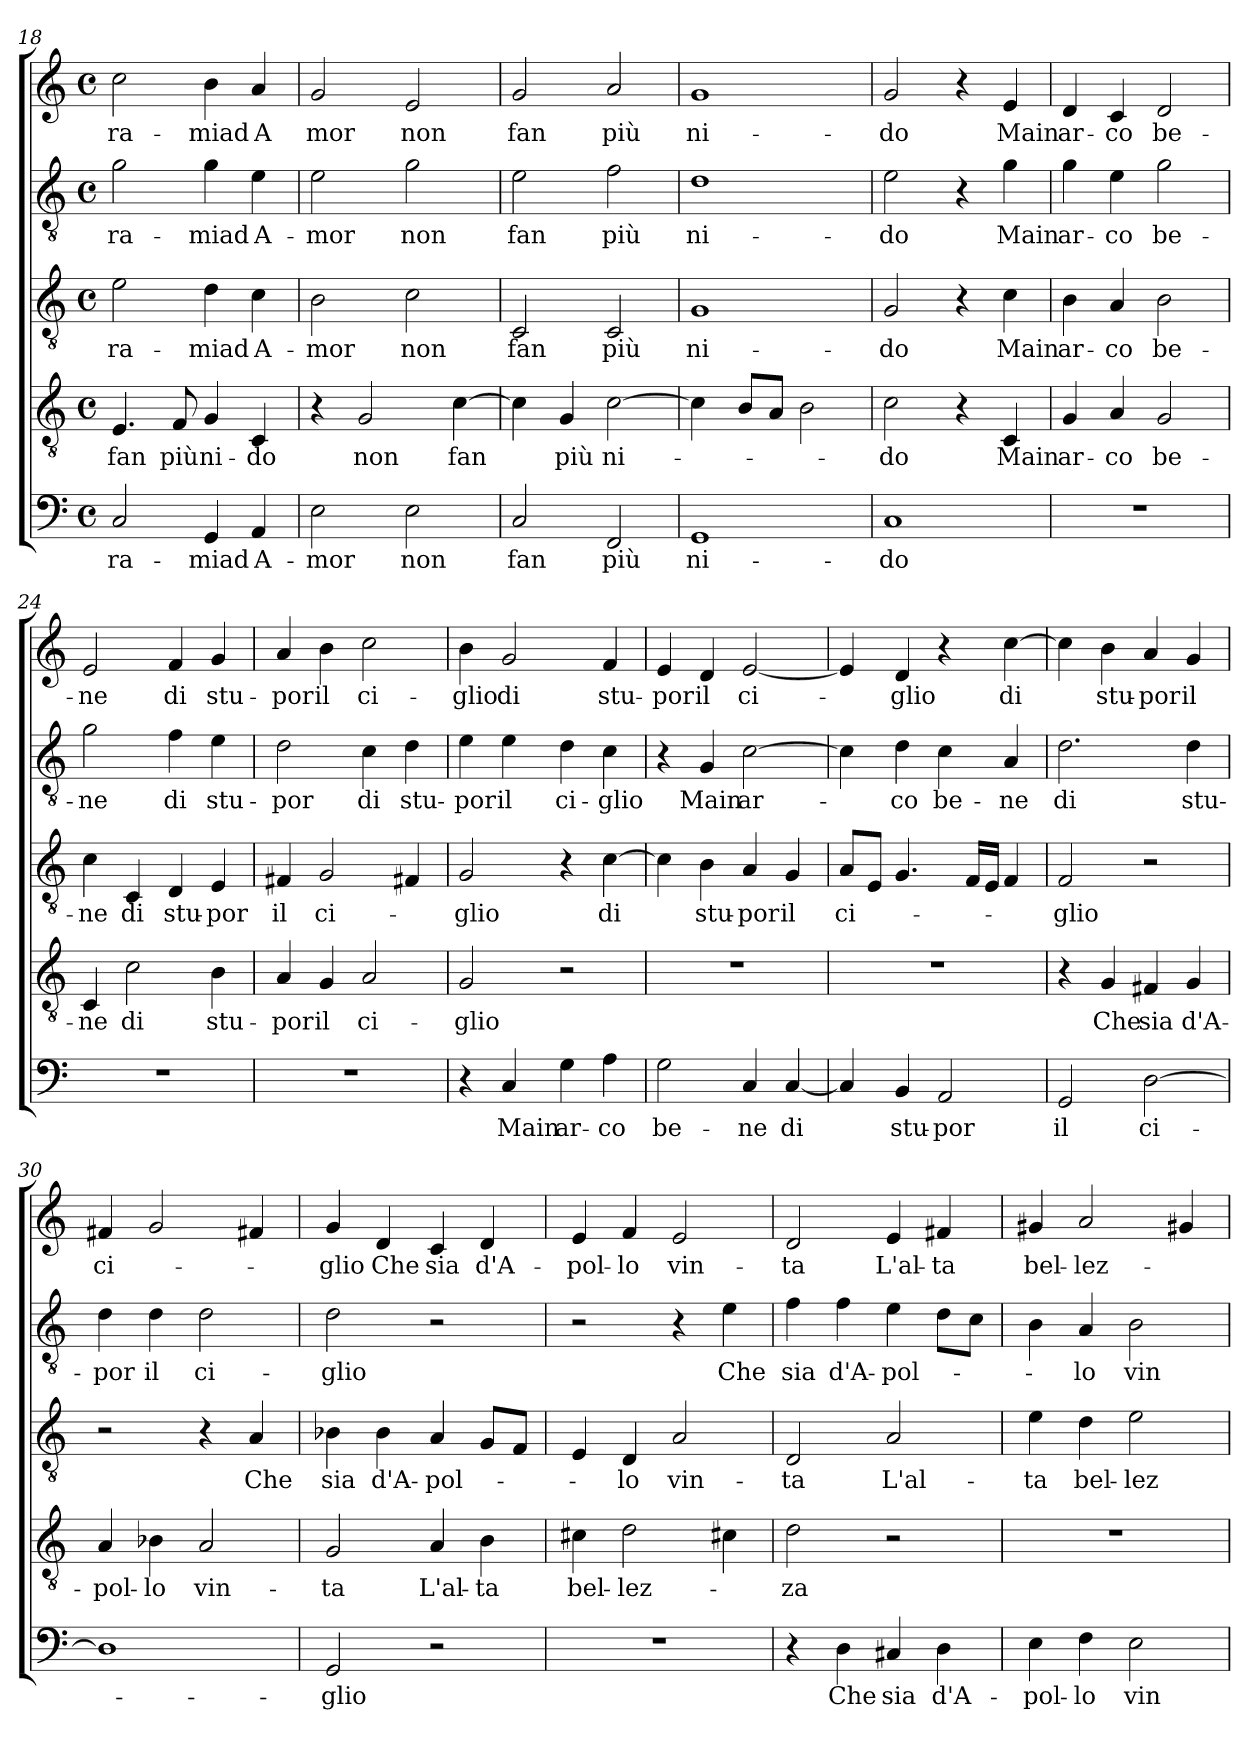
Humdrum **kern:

**kern	**text	**kern	**text	**kern	**text	**kern	**text	**kern	**text
*part5	*part5	*part4	*part4	*part3	*part3	*part2	*part2	*part1	*part1
*staff5	*staff5	*staff4	*staff4	*staff3	*staff3	*staff2	*staff2	*staff1	*staff1
*clefF4	*	*clefGv2	*	*clefGv2	*	*clefGv2	*	*clefG2	*
*k[]	*	*k[]	*	*k[]	*	*k[]	*	*k[]	*
*C:	*	*C:	*	*C:	*	*C:	*	*C:	*
*M4/4	*	*M4/4	*	*M4/4	*	*M4/4	*	*M4/4	*
*met(c)	*	*met(c)	*	*met(c)	*	*met(c)	*	*met(c)	*
=18	=18	=18	=18	=18	=18	=18	=18	=18	=18
2C/	ra-	4.E/	fan	2e\	ra-	2g\	ra-	2cc\	ra-
.	.	8F/	più	.	.	.	.	.	.
4GG/	-miad	4G/	ni-	4d\	-miad	4g\	-miad	4b\	-miad
4AA/	A-	4C/	-do	4c\	A-	4e\	A-	4a/	A
=19	=19	=19	=19	=19	=19	=19	=19	=19	=19
2E\	-mor	4r	.	2B\	-mor	2e\	-mor	2g/	mor
.	.	2G/	non	.	.	.	.	.	.
2E\	non	.	.	2c\	non	2g\	non	2e/	non
.	.	[4c\	fan	.	.	.	.	.	.
=20	=20	=20	=20	=20	=20	=20	=20	=20	=20
2C/	fan	4c\]	.	2C/	fan	2e\	fan	2g/	fan
.	.	4G/	più	.	.	.	.	.	.
2FF/	più	[2c\	ni-	2C/	più	2f\	più	2a/	più
!!LO:LB:g=z
=21	=21	=21	=21	=21	=21	=21	=21	=21	=21
1GG	ni-	4c\]	.	1G	ni-	1d	ni-	1g	ni-
.	.	8B/L	.	.	.	.	.	.	.
.	.	8A/J	.	.	.	.	.	.	.
.	.	2B\	.	.	.	.	.	.	.
=22	=22	=22	=22	=22	=22	=22	=22	=22	=22
1C	-do	2c\	-do	2G/	-do	2e\	-do	2g/	-do
.	.	4r	.	4r	.	4r	.	4r	.
.	.	4C/	Main	4c\	Main	4g\	Main	4e/	Main
=23	=23	=23	=23	=23	=23	=23	=23	=23	=23
1r	.	4G/	ar-	4B\	ar-	4g\	ar-	4d/	ar-
.	.	4A/	-co	4A/	-co	4e\	-co	4c/	-co
.	.	2G/	be-	2B\	be-	2g\	be-	2d/	be-
=24	=24	=24	=24	=24	=24	=24	=24	=24	=24
1r	.	4C/	-ne	4c\	-ne	2g\	-ne	2e/	-ne
.	.	2c\	di	4C/	di	.	.	.	.
.	.	.	.	4D/	stu-	4f\	di	4f/	di
.	.	4B\	stu-	4E/	-por	4e\	stu-	4g/	stu-
=25	=25	=25	=25	=25	=25	=25	=25	=25	=25
1r	.	4A/	-por	4F#X/	il	2d\	-por	4a/	-por
.	.	4G/	il	2G/	ci-	.	.	4b\	il
.	.	2A/	ci-	.	.	4c\	di	2cc\	ci-
.	.	.	.	4F#X/	.	4d\	stu-	.	.
!!LO:LB:g=z
=26	=26	=26	=26	=26	=26	=26	=26	=26	=26
4r	.	2G/	-glio	2G/	-glio	4e\	-por	4b\	-glio
4C/	Main	.	.	.	.	4e\	il	2g/	di
4G\	ar-	2r	.	4r	.	4d\	ci-	.	.
4A\	-co	.	.	[4c\	di	4c\	-glio	4f/	stu-
=27	=27	=27	=27	=27	=27	=27	=27	=27	=27
2G\	be-	1r	.	4c\]	.	4r	.	4e/	-por
.	.	.	.	4B\	stu-	4G/	Main	4d/	il
4C/	-ne	.	.	4A/	-por	[2c\	ar-	[2e/	ci-
[4C/	di	.	.	4G/	il	.	.	.	.
=28	=28	=28	=28	=28	=28	=28	=28	=28	=28
4C/]	.	1r	.	8A/L	ci-	4c\]	.	4e/]	.
.	.	.	.	8E/J	.	.	.	.	.
4BB/	stu-	.	.	4.G/	.	4d\	-co	4d/	-glio
2AA/	-por	.	.	.	.	4c\	be-	4r	.
.	.	.	.	16F/LL	.	.	.	.	.
.	.	.	.	16E/JJ	.	.	.	.	.
.	.	.	.	4F/	.	4A/	-ne	[4cc\	di
=29	=29	=29	=29	=29	=29	=29	=29	=29	=29
2GG/	il	4r	.	2F/	-glio	2.d\	di	4cc\]	.
.	.	4G/	Che	.	.	.	.	4b\	stu-
[2D\	ci-	4F#X/	sia	2r	.	.	.	4a/	-por
.	.	4G/	d'A-	.	.	4d\	stu-	4g/	il
=30	=30	=30	=30	=30	=30	=30	=30	=30	=30
1D]	.	4A/	-pol-	2r	.	4d\	-por	4f#X/	ci-
.	.	4B-X\	-lo	.	.	4d\	il	2g/	.
.	.	2A/	vin-	4r	.	2d\	ci-	.	.
.	.	.	.	4A/	Che	.	.	4f#X/	.
!!LO:PB:g=z
=31	=31	=31	=31	=31	=31	=31	=31	=31	=31
2GG/	-glio	2G/	-ta	4B-X\	sia	2d\	-glio	4g/	-glio
.	.	.	.	4B-\	d'A-	.	.	4d/	Che
2r	.	4A/	L'al-	4A/	-pol-	2r	.	4c/	sia
.	.	4B\	-ta	8G/L	.	.	.	4d/	d'A-
.	.	.	.	8F/J	.	.	.	.	.
=32	=32	=32	=32	=32	=32	=32	=32	=32	=32
1r	.	4c#X\	bel-	4E/	.	2r	.	4e/	-pol-
.	.	2d\	-lez-	4D/	-lo	.	.	4f/	-lo
.	.	.	.	2A/	vin-	4r	.	2e/	vin-
.	.	4c#X\	.	.	.	4e\	Che	.	.
=33	=33	=33	=33	=33	=33	=33	=33	=33	=33
4r	.	2d\	-za	2D/	-ta	4f\	sia	2d/	-ta
4D\	Che	.	.	.	.	4f\	d'A-	.	.
4C#X/	sia	2r	.	2A/	L'al-	4e\	-pol-	4e/	L'al-
4D\	d'A-	.	.	.	.	8d\L	.	4f#X/	-ta
.	.	.	.	.	.	8c\J	.	.	.
=34	=34	=34	=34	=34	=34	=34	=34	=34	=34
4E\	-pol-	1r	.	4e\	-ta	4B\	.	4g#X/	bel-
4F\	-lo	.	.	4d\	bel-	4A/	-lo	2a/	-lez-
2E\	vin-	.	.	2e\	-lez-	2B\	vin-	.	.
.	.	.	.	.	.	.	.	4g#X/	.
=	=	=	=	=	=	=	=	=	=
*-	*-	*-	*-	*-	*-	*-	*-	*-	*-
